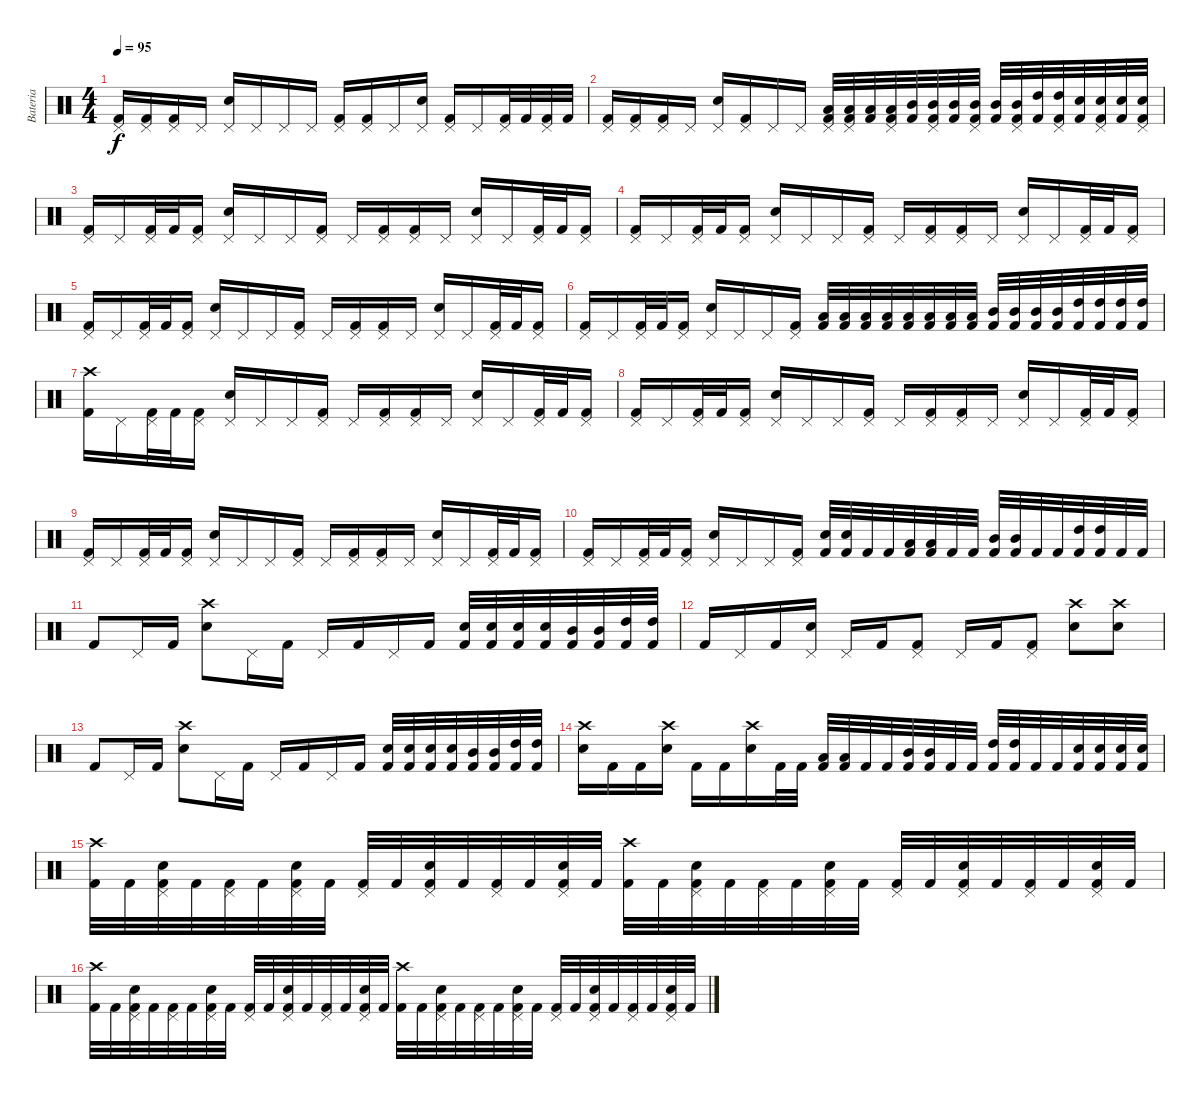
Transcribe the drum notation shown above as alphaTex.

\track ("Bateria" "Bateria") {instrument percussion}
\staff {score}
\articulation defaults
\ts (4 4)
\tempo 95
\clef neutral
\ks c
("Pedal Hi-Hat (hit)" "Kick (hit) 2").16{dy f} ("Pedal Hi-Hat (hit)" "Kick (hit) 2").16 ("Pedal Hi-Hat (hit)" "Kick (hit) 2").16 "Pedal Hi-Hat (hit)".16 ("Pedal Hi-Hat (hit)" "Electric Snare (hit)").16 "Pedal Hi-Hat (hit)".16 "Pedal Hi-Hat (hit)".16 "Pedal Hi-Hat (hit)".16 ("Pedal Hi-Hat (hit)" "Kick (hit) 2").16 ("Pedal Hi-Hat (hit)" "Kick (hit) 2").16 "Pedal Hi-Hat (hit)".16 ("Pedal Hi-Hat (hit)" "Electric Snare (hit)").16 ("Pedal Hi-Hat (hit)" "Kick (hit) 2").16 "Pedal Hi-Hat (hit)".16 ("Pedal Hi-Hat (hit)" "Kick (hit) 2").32 "Kick (hit) 2".32 ("Pedal Hi-Hat (hit)" "Kick (hit) 2").32 "Kick (hit) 2".32 |
("Pedal Hi-Hat (hit)" "Kick (hit) 2").16 ("Pedal Hi-Hat (hit)" "Kick (hit) 2").16 ("Pedal Hi-Hat (hit)" "Kick (hit) 2").16 "Pedal Hi-Hat (hit)".16 ("Pedal Hi-Hat (hit)" "Electric Snare (hit)").16 ("Pedal Hi-Hat (hit)" "Kick (hit) 2").16 "Pedal Hi-Hat (hit)".16 "Pedal Hi-Hat (hit)".16 ("Pedal Hi-Hat (hit)" "Low Tom (hit)" "Kick (hit) 2").32 ("Pedal Hi-Hat (hit)" "Low Tom (hit)" "Kick (hit) 2").32 ("Low Tom (hit)" "Kick (hit) 2").32 ("Pedal Hi-Hat (hit)" "Low Tom (hit)" "Kick (hit) 2").32 ("Mid Tom (hit)" "Kick (hit) 2").32 ("Pedal Hi-Hat (hit)" "Mid Tom (hit)" "Kick (hit) 2").32 ("Mid Tom (hit)" "Kick (hit) 2").32 ("Pedal Hi-Hat (hit)" "Mid Tom (hit)" "Kick (hit) 2").32 ("Mid Tom (hit)" "Kick (hit) 2").32 ("Pedal Hi-Hat (hit)" "Mid Tom (hit)" "Kick (hit) 2").32 ("High Tom (hit)" "Kick (hit) 2").32 ("Pedal Hi-Hat (hit)" "High Tom (hit)" "Kick (hit) 2").32 ("Electric Snare (hit)" "Kick (hit) 2").32 ("Pedal Hi-Hat (hit)" "Electric Snare (hit)" "Kick (hit) 2").32 ("Electric Snare (hit)" "Kick (hit) 2").32 ("Pedal Hi-Hat (hit)" "Electric Snare (hit)" "Kick (hit) 2").32 |
("Pedal Hi-Hat (hit)" "Kick (hit) 2").16 "Pedal Hi-Hat (hit)".16 ("Pedal Hi-Hat (hit)" "Kick (hit) 2").32 "Kick (hit) 2".32 ("Pedal Hi-Hat (hit)" "Kick (hit) 2").16 ("Pedal Hi-Hat (hit)" "Electric Snare (hit)").16 "Pedal Hi-Hat (hit)".16 "Pedal Hi-Hat (hit)".16 ("Pedal Hi-Hat (hit)" "Kick (hit) 2").16 "Pedal Hi-Hat (hit)".16 ("Pedal Hi-Hat (hit)" "Kick (hit) 2").16 ("Pedal Hi-Hat (hit)" "Kick (hit) 2").16 "Pedal Hi-Hat (hit)".16 ("Pedal Hi-Hat (hit)" "Electric Snare (hit)").16 "Pedal Hi-Hat (hit)".16 ("Pedal Hi-Hat (hit)" "Kick (hit) 2").32 "Kick (hit) 2".32 ("Pedal Hi-Hat (hit)" "Kick (hit) 2").16 |
("Pedal Hi-Hat (hit)" "Kick (hit) 2").16 "Pedal Hi-Hat (hit)".16 ("Pedal Hi-Hat (hit)" "Kick (hit) 2").32 "Kick (hit) 2".32 ("Pedal Hi-Hat (hit)" "Kick (hit) 2").16 ("Pedal Hi-Hat (hit)" "Electric Snare (hit)").16 "Pedal Hi-Hat (hit)".16 "Pedal Hi-Hat (hit)".16 ("Pedal Hi-Hat (hit)" "Kick (hit) 2").16 "Pedal Hi-Hat (hit)".16 ("Pedal Hi-Hat (hit)" "Kick (hit) 2").16 ("Pedal Hi-Hat (hit)" "Kick (hit) 2").16 "Pedal Hi-Hat (hit)".16 ("Pedal Hi-Hat (hit)" "Electric Snare (hit)").16 "Pedal Hi-Hat (hit)".16 ("Pedal Hi-Hat (hit)" "Kick (hit) 2").32 "Kick (hit) 2".32 ("Pedal Hi-Hat (hit)" "Kick (hit) 2").16 |
("Pedal Hi-Hat (hit)" "Kick (hit) 2").16 "Pedal Hi-Hat (hit)".16 ("Pedal Hi-Hat (hit)" "Kick (hit) 2").32 "Kick (hit) 2".32 ("Pedal Hi-Hat (hit)" "Kick (hit) 2").16 ("Pedal Hi-Hat (hit)" "Electric Snare (hit)").16 "Pedal Hi-Hat (hit)".16 "Pedal Hi-Hat (hit)".16 ("Pedal Hi-Hat (hit)" "Kick (hit) 2").16 "Pedal Hi-Hat (hit)".16 ("Pedal Hi-Hat (hit)" "Kick (hit) 2").16 ("Pedal Hi-Hat (hit)" "Kick (hit) 2").16 "Pedal Hi-Hat (hit)".16 ("Pedal Hi-Hat (hit)" "Electric Snare (hit)").16 "Pedal Hi-Hat (hit)".16 ("Pedal Hi-Hat (hit)" "Kick (hit) 2").32 "Kick (hit) 2".32 ("Pedal Hi-Hat (hit)" "Kick (hit) 2").16 |
("Pedal Hi-Hat (hit)" "Kick (hit) 2").16 "Pedal Hi-Hat (hit)".16 ("Pedal Hi-Hat (hit)" "Kick (hit) 2").32 "Kick (hit) 2".32 ("Pedal Hi-Hat (hit)" "Kick (hit) 2").16 ("Pedal Hi-Hat (hit)" "Electric Snare (hit)").16 "Pedal Hi-Hat (hit)".16 "Pedal Hi-Hat (hit)".16 ("Pedal Hi-Hat (hit)" "Kick (hit) 2").16 ("Low Tom (hit)" "Kick (hit) 2").32 ("Low Tom (hit)" "Kick (hit) 2").32 ("Low Tom (hit)" "Kick (hit) 2").32 ("Low Tom (hit)" "Kick (hit) 2").32 ("Low Tom (hit)" "Kick (hit) 2").32 ("Low Tom (hit)" "Kick (hit) 2").32 ("Low Tom (hit)" "Kick (hit) 2").32 ("Low Tom (hit)" "Kick (hit) 2").32 ("Mid Tom (hit)" "Kick (hit) 2").32 ("Mid Tom (hit)" "Kick (hit) 2").32 ("Mid Tom (hit)" "Kick (hit) 2").32 ("Mid Tom (hit)" "Kick (hit) 2").32 ("High Tom (hit)" "Kick (hit) 2").32 ("High Tom (hit)" "Kick (hit) 2").32 ("High Tom (hit)" "Kick (hit) 2").32 ("High Tom (hit)" "Kick (hit) 2").32 |
("Crash high (hit)" "Kick (hit) 2").16 "Pedal Hi-Hat (hit)".16 ("Pedal Hi-Hat (hit)" "Kick (hit) 2").32 "Kick (hit) 2".32 ("Pedal Hi-Hat (hit)" "Kick (hit) 2").16 ("Pedal Hi-Hat (hit)" "Electric Snare (hit)").16 "Pedal Hi-Hat (hit)".16 "Pedal Hi-Hat (hit)".16 ("Pedal Hi-Hat (hit)" "Kick (hit) 2").16 "Pedal Hi-Hat (hit)".16 ("Pedal Hi-Hat (hit)" "Kick (hit) 2").16 ("Pedal Hi-Hat (hit)" "Kick (hit) 2").16 "Pedal Hi-Hat (hit)".16 ("Pedal Hi-Hat (hit)" "Electric Snare (hit)").16 "Pedal Hi-Hat (hit)".16 ("Pedal Hi-Hat (hit)" "Kick (hit) 2").32 "Kick (hit) 2".32 ("Pedal Hi-Hat (hit)" "Kick (hit) 2").16 |
("Pedal Hi-Hat (hit)" "Kick (hit) 2").16 "Pedal Hi-Hat (hit)".16 ("Pedal Hi-Hat (hit)" "Kick (hit) 2").32 "Kick (hit) 2".32 ("Pedal Hi-Hat (hit)" "Kick (hit) 2").16 ("Pedal Hi-Hat (hit)" "Electric Snare (hit)").16 "Pedal Hi-Hat (hit)".16 "Pedal Hi-Hat (hit)".16 ("Pedal Hi-Hat (hit)" "Kick (hit) 2").16 "Pedal Hi-Hat (hit)".16 ("Pedal Hi-Hat (hit)" "Kick (hit) 2").16 ("Pedal Hi-Hat (hit)" "Kick (hit) 2").16 "Pedal Hi-Hat (hit)".16 ("Pedal Hi-Hat (hit)" "Electric Snare (hit)").16 "Pedal Hi-Hat (hit)".16 ("Pedal Hi-Hat (hit)" "Kick (hit) 2").32 "Kick (hit) 2".32 ("Pedal Hi-Hat (hit)" "Kick (hit) 2").16 |
("Pedal Hi-Hat (hit)" "Kick (hit) 2").16 "Pedal Hi-Hat (hit)".16 ("Pedal Hi-Hat (hit)" "Kick (hit) 2").32 "Kick (hit) 2".32 ("Pedal Hi-Hat (hit)" "Kick (hit) 2").16 ("Pedal Hi-Hat (hit)" "Electric Snare (hit)").16 "Pedal Hi-Hat (hit)".16 "Pedal Hi-Hat (hit)".16 ("Pedal Hi-Hat (hit)" "Kick (hit) 2").16 "Pedal Hi-Hat (hit)".16 ("Pedal Hi-Hat (hit)" "Kick (hit) 2").16 ("Pedal Hi-Hat (hit)" "Kick (hit) 2").16 "Pedal Hi-Hat (hit)".16 ("Pedal Hi-Hat (hit)" "Electric Snare (hit)").16 "Pedal Hi-Hat (hit)".16 ("Pedal Hi-Hat (hit)" "Kick (hit) 2").32 "Kick (hit) 2".32 ("Pedal Hi-Hat (hit)" "Kick (hit) 2").16 |
("Pedal Hi-Hat (hit)" "Kick (hit) 2").16 "Pedal Hi-Hat (hit)".16 ("Pedal Hi-Hat (hit)" "Kick (hit) 2").32 "Kick (hit) 2".32 ("Pedal Hi-Hat (hit)" "Kick (hit) 2").16 ("Pedal Hi-Hat (hit)" "Electric Snare (hit)").16 "Pedal Hi-Hat (hit)".16 "Pedal Hi-Hat (hit)".16 ("Pedal Hi-Hat (hit)" "Kick (hit) 2").16 ("Electric Snare (hit)" "Kick (hit) 2").32 ("Electric Snare (hit)" "Kick (hit) 2").32 "Kick (hit) 2".32 "Kick (hit) 2".32 ("Low Tom (hit)" "Kick (hit) 2").32 ("Low Tom (hit)" "Kick (hit) 2").32 "Kick (hit) 2".32 "Kick (hit) 2".32 ("Mid Tom (hit)" "Kick (hit) 2").32 ("Mid Tom (hit)" "Kick (hit) 2").32 "Kick (hit) 2".32 "Kick (hit) 2".32 ("High Tom (hit)" "Kick (hit) 2").32 ("High Tom (hit)" "Kick (hit) 2").32 "Kick (hit) 2".32 "Kick (hit) 2".32 |
"Kick (hit) 2".8 "Pedal Hi-Hat (hit)".16 "Kick (hit) 2".16 ("Crash high (hit)" "Electric Snare (hit)").8 "Pedal Hi-Hat (hit)".16 "Kick (hit) 2".16 "Pedal Hi-Hat (hit)".16 "Kick (hit) 2".16 "Pedal Hi-Hat (hit)".16 "Kick (hit) 2".16 ("Electric Snare (hit)" "Kick (hit) 2").32 ("Electric Snare (hit)" "Kick (hit) 2").32 ("Electric Snare (hit)" "Kick (hit) 2").32 ("Electric Snare (hit)" "Kick (hit) 2").32 ("Mid Tom (hit)" "Kick (hit) 2").32 ("Mid Tom (hit)" "Kick (hit) 2").32 ("High Tom (hit)" "Kick (hit) 2").32 ("High Tom (hit)" "Kick (hit) 2").32 |
"Kick (hit) 2".16 "Pedal Hi-Hat (hit)".16 "Kick (hit) 2".16 ("Pedal Hi-Hat (hit)" "Electric Snare (hit)").16 "Pedal Hi-Hat (hit)".16 "Kick (hit) 2".16 ("Pedal Hi-Hat (hit)" "Kick (hit) 2").8 "Pedal Hi-Hat (hit)".16 "Kick (hit) 2".16 ("Pedal Hi-Hat (hit)" "Kick (hit) 2").8 ("Crash high (hit)" "Electric Snare (hit)").8 ("Crash high (hit)" "Electric Snare (hit)").8 |
"Kick (hit) 2".8 "Pedal Hi-Hat (hit)".16 "Kick (hit) 2".16 ("Crash high (hit)" "Electric Snare (hit)").8 "Pedal Hi-Hat (hit)".16 "Kick (hit) 2".16 "Pedal Hi-Hat (hit)".16 "Kick (hit) 2".16 "Pedal Hi-Hat (hit)".16 "Kick (hit) 2".16 ("Electric Snare (hit)" "Kick (hit) 2").32 ("Electric Snare (hit)" "Kick (hit) 2").32 ("Electric Snare (hit)" "Kick (hit) 2").32 ("Electric Snare (hit)" "Kick (hit) 2").32 ("Mid Tom (hit)" "Kick (hit) 2").32 ("Mid Tom (hit)" "Kick (hit) 2").32 ("High Tom (hit)" "Kick (hit) 2").32 ("High Tom (hit)" "Kick (hit) 2").32 |
("Crash high (hit)" "Electric Snare (hit)").16 "Kick (hit) 2".16 "Kick (hit) 2".16 ("Crash high (hit)" "Electric Snare (hit)").16 "Kick (hit) 2".16 "Kick (hit) 2".16 ("Crash high (hit)" "Electric Snare (hit)").16 "Kick (hit) 2".32 "Kick (hit) 2".32 ("Low Tom (hit)" "Kick (hit) 2").32 ("Low Tom (hit)" "Kick (hit) 2").32 "Kick (hit) 2".32 "Kick (hit) 2".32 ("Mid Tom (hit)" "Kick (hit) 2").32 ("Mid Tom (hit)" "Kick (hit) 2").32 "Kick (hit) 2".32 "Kick (hit) 2".32 ("High Tom (hit)" "Kick (hit) 2").32 ("High Tom (hit)" "Kick (hit) 2").32 "Kick (hit) 2".32 "Kick (hit) 2".32 ("Electric Snare (hit)" "Kick (hit) 2").32 ("Electric Snare (hit)" "Kick (hit) 2").32 ("Electric Snare (hit)" "Kick (hit) 2").32 ("Electric Snare (hit)" "Kick (hit) 2").32 |
("Crash high (hit)" "Kick (hit) 2").32 "Kick (hit) 2".32 ("Pedal Hi-Hat (hit)" "Electric Snare (hit)" "Kick (hit) 2").32 "Kick (hit) 2".32 ("Pedal Hi-Hat (hit)" "Kick (hit) 2").32 "Kick (hit) 2".32 ("Pedal Hi-Hat (hit)" "Electric Snare (hit)" "Kick (hit) 2").32 "Kick (hit) 2".32 ("Pedal Hi-Hat (hit)" "Kick (hit) 2").32 "Kick (hit) 2".32 ("Pedal Hi-Hat (hit)" "Electric Snare (hit)" "Kick (hit) 2").32 "Kick (hit) 2".32 ("Pedal Hi-Hat (hit)" "Kick (hit) 2").32 "Kick (hit) 2".32 ("Pedal Hi-Hat (hit)" "Electric Snare (hit)" "Kick (hit) 2").32 "Kick (hit) 2".32 ("Crash high (hit)" "Kick (hit) 2").32 "Kick (hit) 2".32 ("Pedal Hi-Hat (hit)" "Electric Snare (hit)" "Kick (hit) 2").32 "Kick (hit) 2".32 ("Pedal Hi-Hat (hit)" "Kick (hit) 2").32 "Kick (hit) 2".32 ("Pedal Hi-Hat (hit)" "Electric Snare (hit)" "Kick (hit) 2").32 "Kick (hit) 2".32 ("Pedal Hi-Hat (hit)" "Kick (hit) 2").32 "Kick (hit) 2".32 ("Pedal Hi-Hat (hit)" "Electric Snare (hit)" "Kick (hit) 2").32 "Kick (hit) 2".32 ("Pedal Hi-Hat (hit)" "Kick (hit) 2").32 "Kick (hit) 2".32 ("Pedal Hi-Hat (hit)" "Electric Snare (hit)" "Kick (hit) 2").32 "Kick (hit) 2".32 |
("Crash high (hit)" "Kick (hit) 2").32 "Kick (hit) 2".32 ("Pedal Hi-Hat (hit)" "Electric Snare (hit)" "Kick (hit) 2").32 "Kick (hit) 2".32 ("Pedal Hi-Hat (hit)" "Kick (hit) 2").32 "Kick (hit) 2".32 ("Pedal Hi-Hat (hit)" "Electric Snare (hit)" "Kick (hit) 2").32 "Kick (hit) 2".32 ("Pedal Hi-Hat (hit)" "Kick (hit) 2").32 "Kick (hit) 2".32 ("Pedal Hi-Hat (hit)" "Electric Snare (hit)" "Kick (hit) 2").32 "Kick (hit) 2".32 ("Pedal Hi-Hat (hit)" "Kick (hit) 2").32 "Kick (hit) 2".32 ("Pedal Hi-Hat (hit)" "Electric Snare (hit)" "Kick (hit) 2").32 "Kick (hit) 2".32 ("Crash high (hit)" "Kick (hit) 2").32 "Kick (hit) 2".32 ("Pedal Hi-Hat (hit)" "Electric Snare (hit)" "Kick (hit) 2").32 "Kick (hit) 2".32 ("Pedal Hi-Hat (hit)" "Kick (hit) 2").32 "Kick (hit) 2".32 ("Pedal Hi-Hat (hit)" "Electric Snare (hit)" "Kick (hit) 2").32 "Kick (hit) 2".32 ("Pedal Hi-Hat (hit)" "Kick (hit) 2").32 "Kick (hit) 2".32 ("Pedal Hi-Hat (hit)" "Electric Snare (hit)" "Kick (hit) 2").32 "Kick (hit) 2".32 ("Pedal Hi-Hat (hit)" "Kick (hit) 2").32 "Kick (hit) 2".32 ("Pedal Hi-Hat (hit)" "Electric Snare (hit)" "Kick (hit) 2").32 "Kick (hit) 2".32
